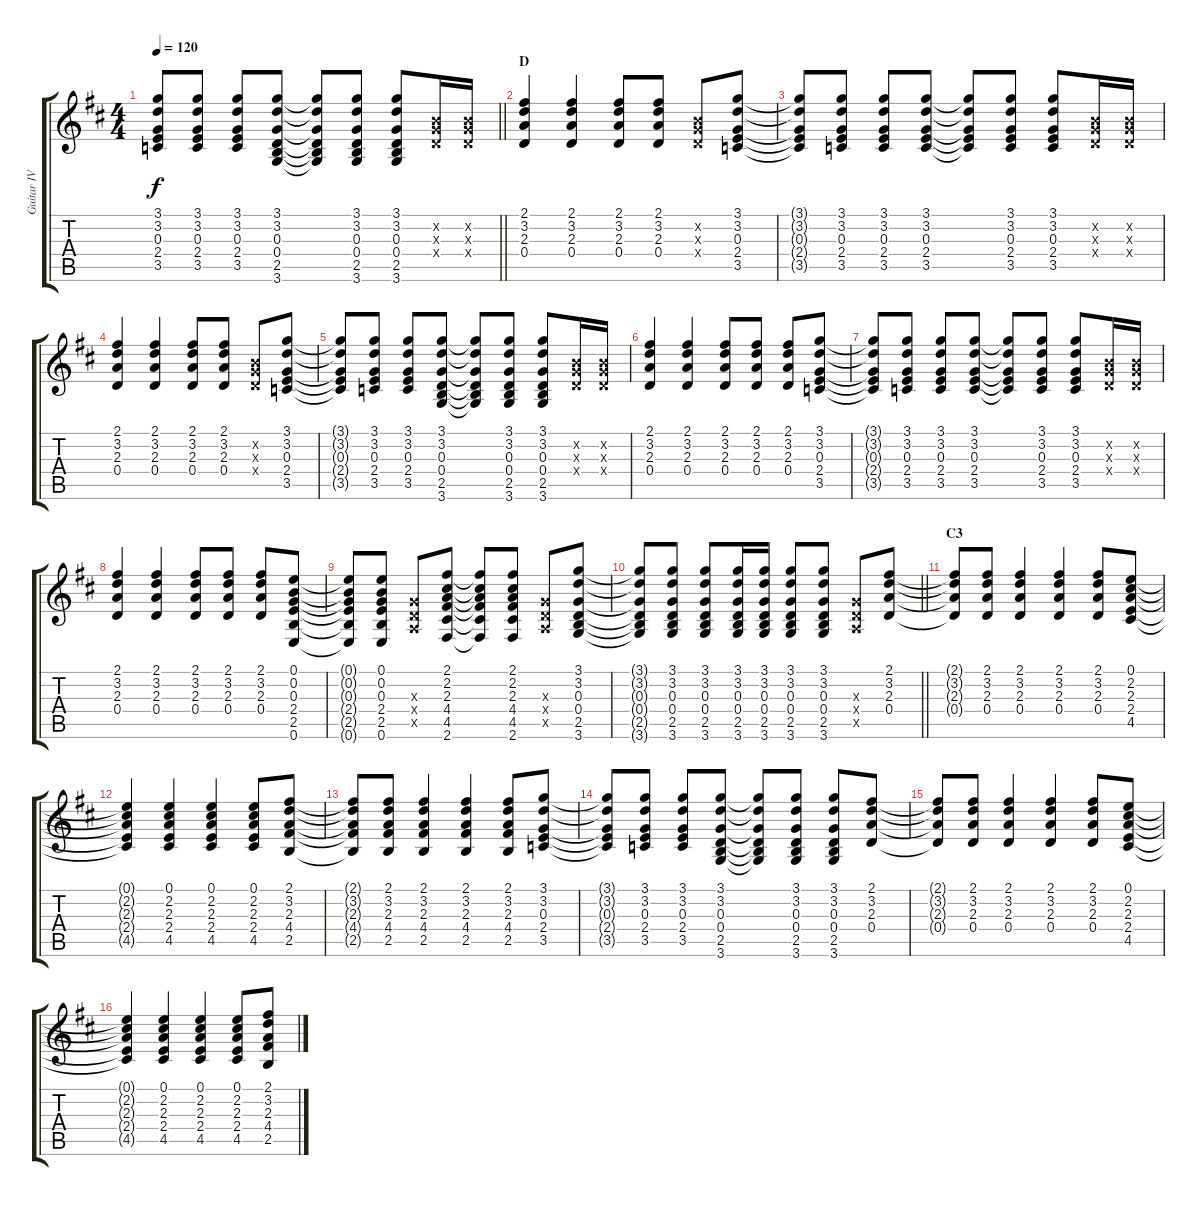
\track ("Guitar IV (Hirasawa Yui)" "Guitar IV ") {instrument acousticguitarsteel}
\staff {score tabs}
\tuning (E4 B3 G3 D3 A2 E2) {hide}
\ts (4 4)
\tempo 120
\clef g2
\barLineRight lightlight
\ks d
(3.1{t} 3.2{t} 0.3{t} 2.4{t} 3.5{t}).8{dy f} (3.1 3.2 0.3 2.4 3.5).8 (3.1 3.2 0.3 2.4 3.5).8 (3.1 3.2 0.3 0.4 2.5 3.6).8 (3.1{t} 3.2{t} 0.3{t} 0.4{t} 2.5{t} 3.6{t}).8 (3.1 3.2 0.3 0.4 2.5 3.6).8 (3.1 3.2 0.3 0.4 2.5 3.6).8 (0.2{x} 0.3{x} 0.4{x}).16 (0.2{x} 0.3{x} 0.4{x}).16 |
\section ("" "D")
(2.1 3.2 2.3 0.4).4 (2.1 3.2 2.3 0.4).4 (2.1 3.2 2.3 0.4).8 (2.1 3.2 2.3 0.4).8 (0.2{x} 0.3{x} 0.4{x}).8 (3.1 3.2 0.3 2.4 3.5).8 |
(3.1{t} 3.2{t} 0.3{t} 2.4{t} 3.5{t}).8 (3.1 3.2 0.3 2.4 3.5).8 (3.1 3.2 0.3 2.4 3.5).8 (3.1 3.2 0.3 2.4 3.5).8 (3.1{t} 3.2{t} 0.3{t} 2.4{t} 3.5{t}).8 (3.1 3.2 0.3 2.4 3.5).8 (3.1 3.2 0.3 2.4 3.5).8 (0.2{x} 0.3{x} 0.4{x}).16 (0.2{x} 0.3{x} 0.4{x}).16 |
(2.1 3.2 2.3 0.4).4 (2.1 3.2 2.3 0.4).4 (2.1 3.2 2.3 0.4).8 (2.1 3.2 2.3 0.4).8 (0.2{x} 0.3{x} 0.4{x}).8 (3.1 3.2 0.3 2.4 3.5).8 |
(3.1{t} 3.2{t} 0.3{t} 2.4{t} 3.5{t}).8 (3.1 3.2 0.3 2.4 3.5).8 (3.1 3.2 0.3 2.4 3.5).8 (3.1 3.2 0.3 0.4 2.5 3.6).8 (3.1{t} 3.2{t} 0.3{t} 0.4{t} 2.5{t} 3.6{t}).8 (3.1 3.2 0.3 0.4 2.5 3.6).8 (3.1 3.2 0.3 0.4 2.5 3.6).8 (0.2{x} 0.3{x} 0.4{x}).16 (0.2{x} 0.3{x} 0.4{x}).16 |
(2.1 3.2 2.3 0.4).4 (2.1 3.2 2.3 0.4).4 (2.1 3.2 2.3 0.4).8 (2.1 3.2 2.3 0.4).8 (2.1 3.2 2.3 0.4).8 (3.1 3.2 0.3 2.4 3.5).8 |
(3.1{t} 3.2{t} 0.3{t} 2.4{t} 3.5{t}).8 (3.1 3.2 0.3 2.4 3.5).8 (3.1 3.2 0.3 2.4 3.5).8 (3.1 3.2 0.3 2.4 3.5).8 (3.1{t} 3.2{t} 0.3{t} 2.4{t} 3.5{t}).8 (3.1 3.2 0.3 2.4 3.5).8 (3.1 3.2 0.3 2.4 3.5).8 (0.2{x} 0.3{x} 0.4{x}).16 (0.2{x} 0.3{x} 0.4{x}).16 |
(2.1 3.2 2.3 0.4).4 (2.1 3.2 2.3 0.4).4 (2.1 3.2 2.3 0.4).8 (2.1 3.2 2.3 0.4).8 (2.1 3.2 2.3 0.4).8 (0.1 0.2 0.3 2.4 2.5 0.6).8 |
(0.1{t} 0.2{t} 0.3{t} 2.4{t} 2.5{t} 0.6{t}).8 (0.1 0.2 0.3 2.4 2.5 0.6).8 (0.3{x} 0.4{x} 0.5{x}).8 (2.1 2.2 2.3 4.4 4.5 2.6).8 (2.1{t} 2.2{t} 2.3{t} 4.4{t} 4.5{t} 2.6{t}).8 (2.1 2.2 2.3 4.4 4.5 2.6).8 (0.3{x} 0.4{x} 0.5{x}).8 (3.1 3.2 0.3 0.4 2.5 3.6).8 |
\barLineRight lightlight
(3.1{t} 3.2{t} 0.3{t} 0.4{t} 2.5{t} 3.6{t}).8 (3.1 3.2 0.3 0.4 2.5 3.6).8 (3.1 3.2 0.3 0.4 2.5 3.6).8 (3.1 3.2 0.3 0.4 2.5 3.6).16 (3.1 3.2 0.3 0.4 2.5 3.6).16 (3.1 3.2 0.3 0.4 2.5 3.6).8 (3.1 3.2 0.3 0.4 2.5 3.6).8 (0.3{x} 0.4{x} 0.5{x}).8 (2.1 3.2 2.3 0.4).8 |
\section ("" "C3")
(2.1{t} 3.2{t} 2.3{t} 0.4{t}).8 (2.1 3.2 2.3 0.4).8 (2.1 3.2 2.3 0.4).4 (2.1 3.2 2.3 0.4).4 (2.1 3.2 2.3 0.4).8 (0.1 2.2 2.3 2.4 4.5).8 |
(0.1{t} 2.2{t} 2.3{t} 2.4{t} 4.5{t}).4 (0.1 2.2 2.3 2.4 4.5).4 (0.1 2.2 2.3 2.4 4.5).4 (0.1 2.2 2.3 2.4 4.5).8 (2.1 3.2 2.3 4.4 2.5).8 |
(2.1{t} 3.2{t} 2.3{t} 4.4{t} 2.5{t}).8 (2.1 3.2 2.3 4.4 2.5).8 (2.1 3.2 2.3 4.4 2.5).4 (2.1 3.2 2.3 4.4 2.5).4 (2.1 3.2 2.3 4.4 2.5).8 (3.1 3.2 0.3 2.4 3.5).8 |
(3.1{t} 3.2{t} 0.3{t} 2.4{t} 3.5{t}).8 (3.1 3.2 0.3 2.4 3.5).8 (3.1 3.2 0.3 2.4 3.5).8 (3.1 3.2 0.3 0.4 2.5 3.6).8 (3.1{t} 3.2{t} 0.3{t} 0.4{t} 2.5{t} 3.6{t}).8 (3.1 3.2 0.3 0.4 2.5 3.6).8 (3.1 3.2 0.3 0.4 2.5 3.6).8 (2.1 3.2 2.3 0.4).8 |
(2.1{t} 3.2{t} 2.3{t} 0.4{t}).8 (2.1 3.2 2.3 0.4).8 (2.1 3.2 2.3 0.4).4 (2.1 3.2 2.3 0.4).4 (2.1 3.2 2.3 0.4).8 (0.1 2.2 2.3 2.4 4.5).8 |
(0.1{t} 2.2{t} 2.3{t} 2.4{t} 4.5{t}).4 (0.1 2.2 2.3 2.4 4.5).4 (0.1 2.2 2.3 2.4 4.5).4 (0.1 2.2 2.3 2.4 4.5).8 (2.1 3.2 2.3 4.4 2.5).8
